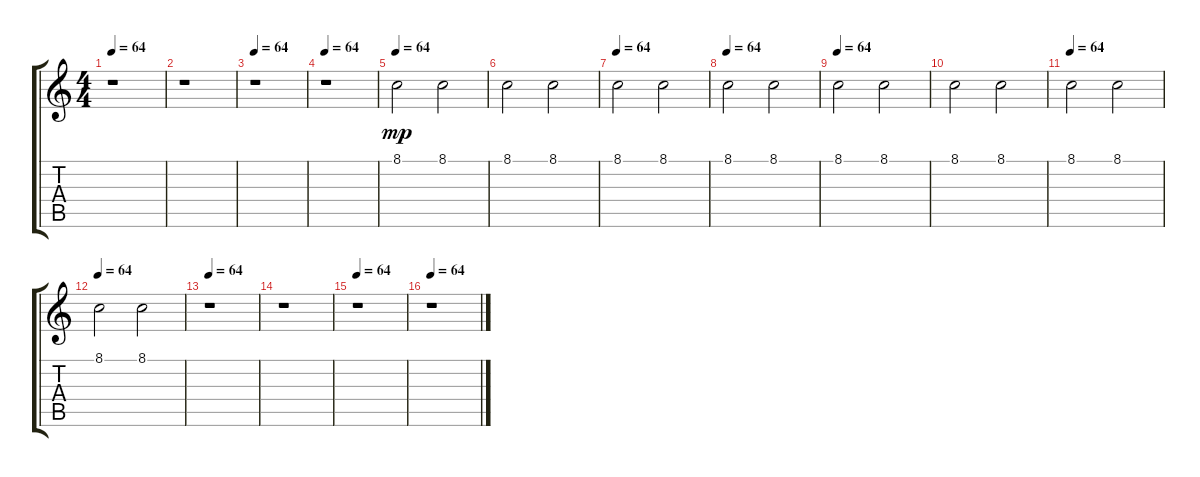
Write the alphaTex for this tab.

\track "" {instrument shamisen}
\staff {score tabs}
\tuning (E4 B3 G3 D3 A2 E2) {hide}
\ts (4 4)
\tempo 64
\clef g2
\ks c
r.1{dy mp} |
r.1 |
\tempo 64
r.1 |
\tempo 64
r.1 |
\tempo 64
8.1.2 8.1.2 |
8.1.2 8.1.2 |
\tempo 64
8.1.2 8.1.2 |
\tempo 64
8.1.2 8.1.2 |
\tempo 64
8.1.2 8.1.2 |
8.1.2 8.1.2 |
\tempo 64
8.1.2 8.1.2 |
\tempo 64
8.1.2 8.1.2 |
\tempo 64
r.1 |
r.1 |
\tempo 64
r.1 |
\tempo 64
r.1
